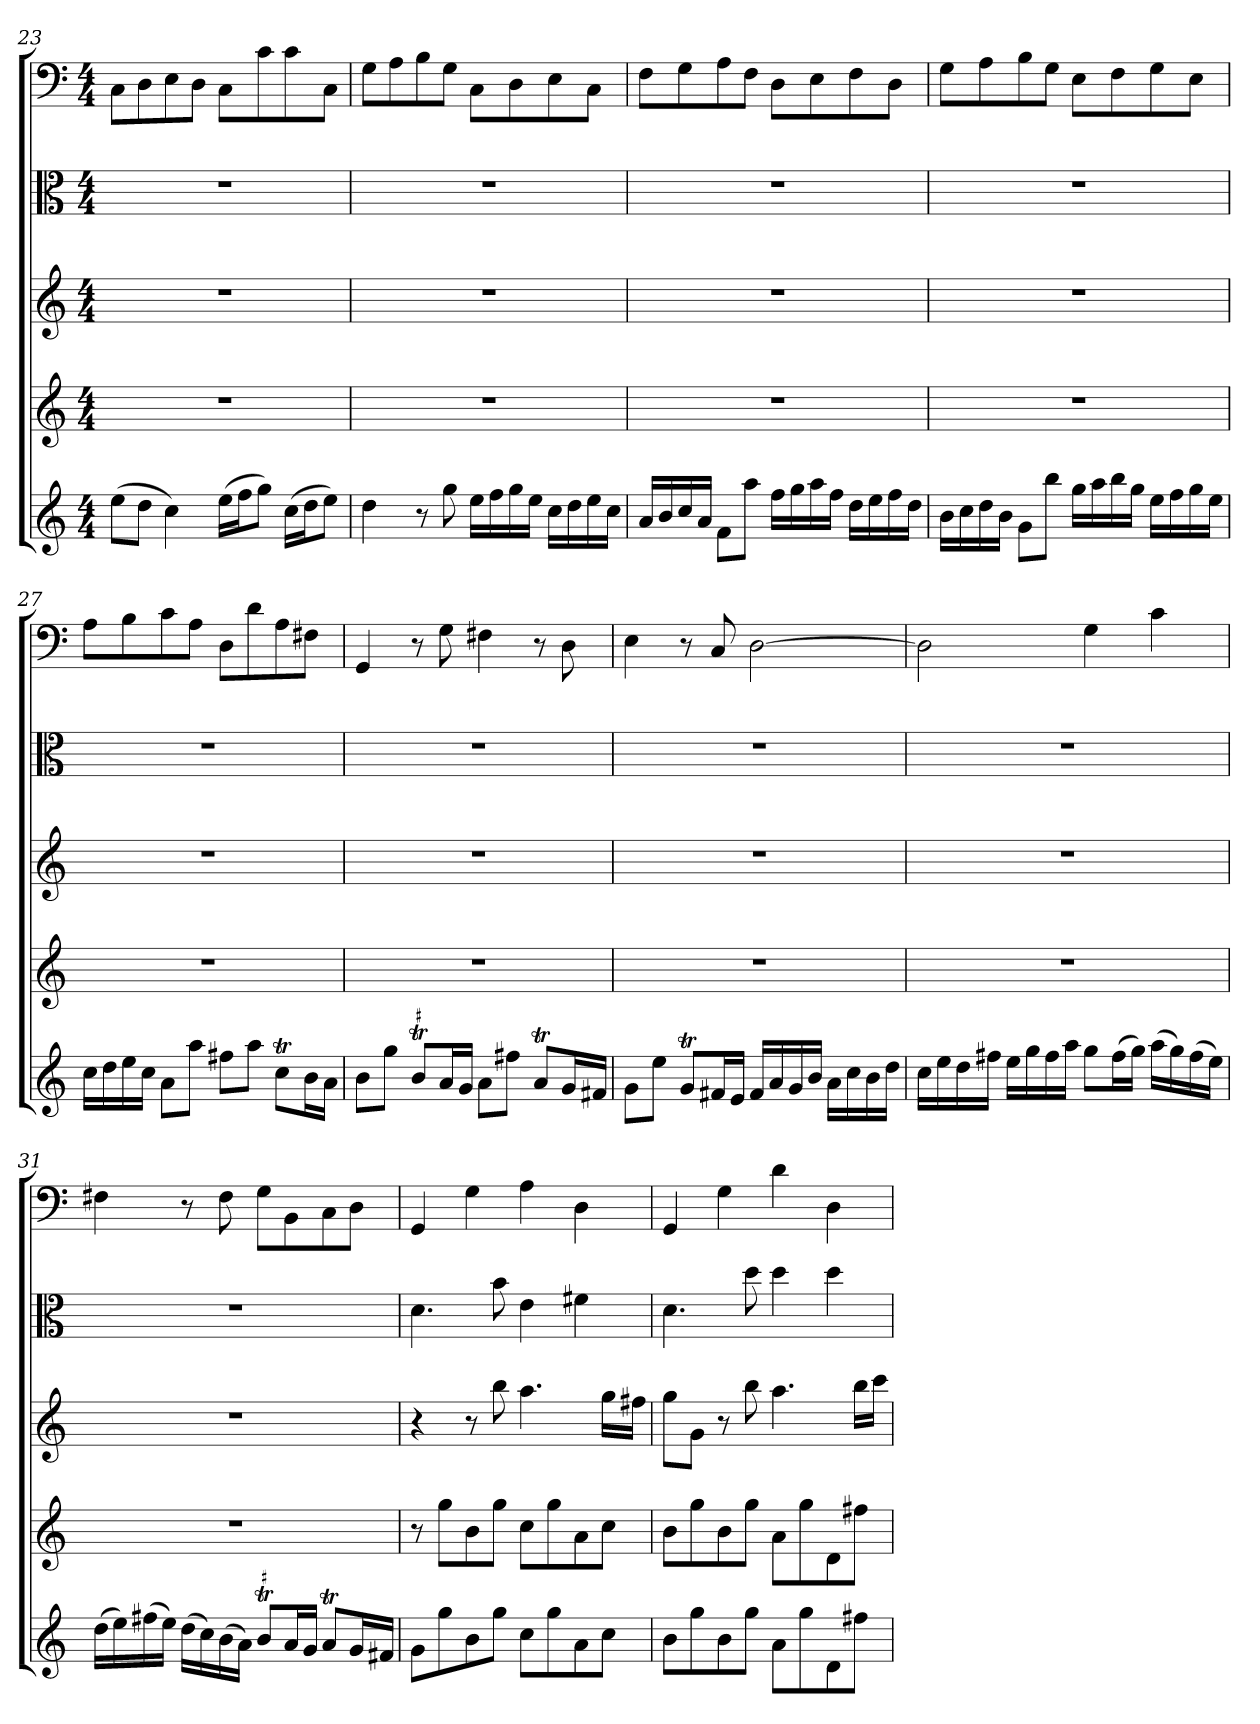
**kern	**kern	**kern	**kern	**kern
*part5	*part4	*part3	*part2	*part1
*staff5	*staff4	*staff3	*staff2	*staff1
*clefG2	*clefG2	*clefG2	*clefC3	*clefF4
*k[]	*k[]	*k[]	*k[]	*k[]
*C:	*C:	*C:	*C:	*C:
*M4/4	*M4/4	*M4/4	*M4/4	*M4/4
=23	=23	=23	=23	=23
(8ee\L	1r	1r	1r	8C\L
8dd\J	.	.	.	8D\
4cc\)	.	.	.	8E\
.	.	.	.	8D\J
(16ee\LL	.	.	.	8C\L
16ff\J	.	.	.	.
8gg\J)	.	.	.	8c\
(16cc\LL	.	.	.	8c\
16dd\J	.	.	.	.
8ee\J)	.	.	.	8C\J
=24	=24	=24	=24	=24
4dd\	1r	1r	1r	8G\L
.	.	.	.	8A\
8r	.	.	.	8B\
8gg\	.	.	.	8G\J
16ee\LL	.	.	.	8C\L
16ff\	.	.	.	.
16gg\	.	.	.	8D\
16ee\JJ	.	.	.	.
16cc\LL	.	.	.	8E\
16dd\	.	.	.	.
16ee\	.	.	.	8C\J
16cc\JJ	.	.	.	.
=25	=25	=25	=25	=25
16a/LL	1r	1r	1r	8F\L
16b/	.	.	.	.
16cc/	.	.	.	8G\
16a/JJ	.	.	.	.
8f\L	.	.	.	8A\
8aa\J	.	.	.	8F\J
16ff\LL	.	.	.	8D\L
16gg\	.	.	.	.
16aa\	.	.	.	8E\
16ff\JJ	.	.	.	.
16dd\LL	.	.	.	8F\
16ee\	.	.	.	.
16ff\	.	.	.	8D\J
16dd\JJ	.	.	.	.
=26	=26	=26	=26	=26
16b\LL	1r	1r	1r	8G\L
16cc\	.	.	.	.
16dd\	.	.	.	8A\
16b\JJ	.	.	.	.
8g\L	.	.	.	8B\
8bb\J	.	.	.	8G\J
16gg\LL	.	.	.	8E\L
16aa\	.	.	.	.
16bb\	.	.	.	8F\
16gg\JJ	.	.	.	.
16ee\LL	.	.	.	8G\
16ff\	.	.	.	.
16gg\	.	.	.	8E\J
16ee\JJ	.	.	.	.
=27	=27	=27	=27	=27
16cc\LL	1r	1r	1r	8A\L
16dd\	.	.	.	.
16ee\	.	.	.	8B\
16cc\JJ	.	.	.	.
8a\L	.	.	.	8c\
8aa\J	.	.	.	8A\J
8ff#X\L	.	.	.	8D\L
8aa\J	.	.	.	8d\
8ccT\L	.	.	.	8A\
16b\L	.	.	.	8F#X\J
16a\JJ	.	.	.	.
=28	=28	=28	=28	=28
8b\L	1r	1r	1r	4GG/
8gg\J	.	.	.	.
!LO:TR:acc=#	!	!	!	!
8bT/L	.	.	.	8r
16a/L	.	.	.	8G\
16g/JJ	.	.	.	.
8a\L	.	.	.	4F#X\
8ff#X\J	.	.	.	.
8aT/L	.	.	.	8r
16g/L	.	.	.	8D\
16f#X/JJ	.	.	.	.
=29	=29	=29	=29	=29
8g\L	1r	1r	1r	4E\
8ee\J	.	.	.	.
8gT/L	.	.	.	8r
16f#X/L	.	.	.	8C/
16e/JJ	.	.	.	.
16f#/LL	.	.	.	[2D\
16a/	.	.	.	.
16g/	.	.	.	.
16b/JJ	.	.	.	.
16a\LL	.	.	.	.
16cc\	.	.	.	.
16b\	.	.	.	.
16dd\JJ	.	.	.	.
=30	=30	=30	=30	=30
16cc\LL	1r	1r	1r	2D\]
16ee\	.	.	.	.
16dd\	.	.	.	.
16ff#X\JJ	.	.	.	.
16ee\LL	.	.	.	.
16gg\	.	.	.	.
16ff#\	.	.	.	.
16aa\JJ	.	.	.	.
8gg\L	.	.	.	4G\
(16ff#\L	.	.	.	.
16gg\JJ)	.	.	.	.
(16aa\LL	.	.	.	4c\
16gg\)	.	.	.	.
(16ff#\	.	.	.	.
16ee\JJ)	.	.	.	.
=31	=31	=31	=31	=31
(16dd\LL	1r	1r	1r	4F#X\
16ee\)	.	.	.	.
(16ff#X\	.	.	.	.
16ee\JJ)	.	.	.	.
(16dd\LL	.	.	.	8r
16cc\)	.	.	.	.
(16b\	.	.	.	8F#\
16a\JJ)	.	.	.	.
!LO:TR:acc=#	!	!	!	!
8bT/L	.	.	.	8G\L
16a/L	.	.	.	8BB\
16g/JJ	.	.	.	.
8aT/L	.	.	.	8C\
16g/L	.	.	.	8D\J
16f#X/JJ	.	.	.	.
=32	=32	=32	=32	=32
8g\L	8r	4r	4.d\	4GG/
8gg\	8gg\L	.	.	.
8b\	8b\	8r	.	4G\
8gg\J	8gg\J	8bb\	8b\	.
8cc\L	8cc\L	4.aa\	4e\	4A\
8gg\	8gg\	.	.	.
8a\	8a\	.	4f#X\	4D\
8cc\J	8cc\J	16gg\LL	.	.
.	.	16ff#X\JJ	.	.
=33	=33	=33	=33	=33
8b\L	8b\L	8gg\L	4.d\	4GG/
8gg\	8gg\	8g\J	.	.
8b\	8b\	8r	.	4G\
8gg\J	8gg\J	8bb\	8dd\	.
8a\L	8a\L	4.aa\	4dd\	4d\
8gg\	8gg\	.	.	.
8d\	8d\	.	4dd\	4D\
8ff#X\J	8ff#X\J	16bb\LL	.	.
.	.	16ccc\JJ	.	.
=	=	=	=	=
*-	*-	*-	*-	*-
